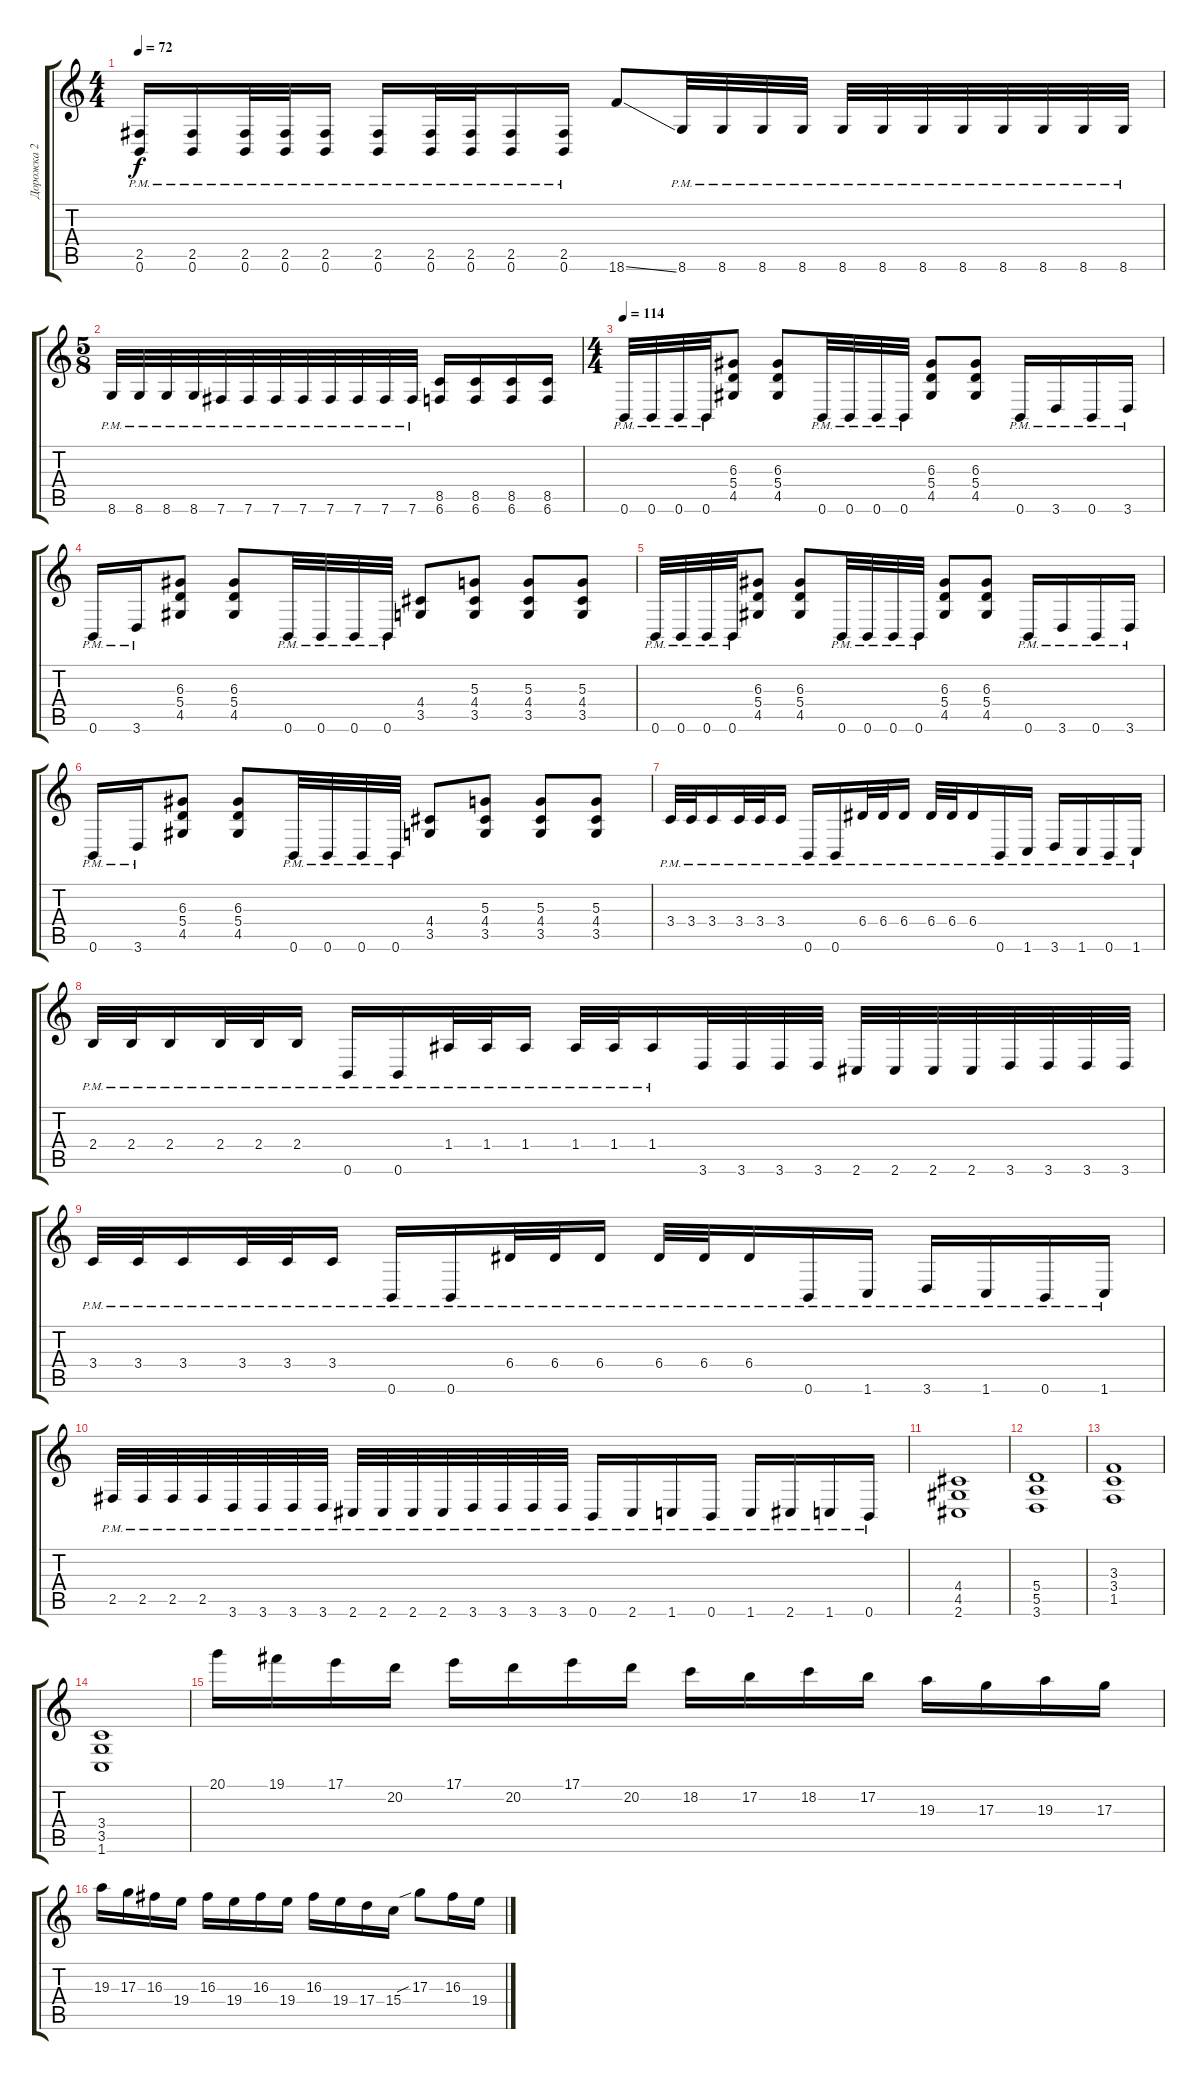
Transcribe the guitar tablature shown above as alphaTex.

\track ("Дорожка 2" "Дорожка 2") {instrument distortionguitar}
\staff {score tabs}
\tuning (B3 Gb3 D3 A2 E2 B1) {hide}
\ts (4 4)
\tempo 72
\clef g2
\ks c
(2.5 0.6{pm}).16{dy f} (2.5 0.6{pm}).16 (2.5 0.6{pm}).32 (2.5 0.6{pm}).32 (2.5 0.6{pm}).16 (2.5{pm} 0.6{pm}).16 (2.5{pm} 0.6{pm}).32 (2.5{pm} 0.6{pm}).32 (2.5{pm} 0.6{pm}).16 (2.5{pm} 0.6{pm}).16 18.6{ss}.8 8.6{pm}.32 8.6{pm}.32 8.6{pm}.32 8.6{pm}.32 8.6{pm}.32 8.6{pm}.32 8.6{pm}.32 8.6{pm}.32 8.6{pm}.32 8.6{pm}.32 8.6{pm}.32 8.6{pm}.32 |
\ts (5 8)
8.6{pm}.32 8.6{pm}.32 8.6{pm}.32 8.6{pm}.32 7.6{pm}.32 7.6{pm}.32 7.6{pm}.32 7.6{pm}.32 7.6{pm}.32 7.6{pm}.32 7.6{pm}.32 7.6{pm}.32 (8.5 6.6).16 (8.5 6.6).16 (8.5 6.6).16 (8.5 6.6).16 |
\ts (4 4)
\tempo 114
0.6{pm}.32 0.6{pm}.32 0.6{pm}.32 0.6{pm}.32 (6.3 5.4 4.5).8 (6.3 5.4 4.5).8 0.6{pm}.32 0.6{pm}.32 0.6{pm}.32 0.6{pm}.32 (6.3 5.4 4.5).8 (6.3 5.4 4.5).8 0.6{pm}.16 3.6{pm}.16 0.6{pm}.16 3.6{pm}.16 |
0.6{pm}.16 3.6{pm}.16 (6.3 5.4 4.5).8 (6.3 5.4 4.5).8 0.6{pm}.32 0.6{pm}.32 0.6{pm}.32 0.6{pm}.32 (4.4 3.5).8 (5.3 4.4 3.5).8 (5.3 4.4 3.5).8 (5.3 4.4 3.5).8 |
0.6{pm}.32 0.6{pm}.32 0.6{pm}.32 0.6{pm}.32 (6.3 5.4 4.5).8 (6.3 5.4 4.5).8 0.6{pm}.32 0.6{pm}.32 0.6{pm}.32 0.6{pm}.32 (6.3 5.4 4.5).8 (6.3 5.4 4.5).8 0.6{pm}.16 3.6{pm}.16 0.6{pm}.16 3.6{pm}.16 |
0.6{pm}.16 3.6{pm}.16 (6.3 5.4 4.5).8 (6.3 5.4 4.5).8 0.6{pm}.32 0.6{pm}.32 0.6{pm}.32 0.6{pm}.32 (4.4 3.5).8 (5.3 4.4 3.5).8 (5.3 4.4 3.5).8 (5.3 4.4 3.5).8 |
3.4{pm}.32 3.4{pm}.32 3.4{pm}.16 3.4{pm}.32 3.4{pm}.32 3.4{pm}.16 0.6{pm}.16 0.6{pm}.16 6.4{pm}.32 6.4{pm}.32 6.4{pm}.16 6.4{pm}.32 6.4{pm}.32 6.4{pm}.16 0.6{pm}.16 1.6{pm}.16 3.6{pm}.16 1.6{pm}.16 0.6{pm}.16 1.6{pm}.16 |
2.4{pm}.32 2.4{pm}.32 2.4{pm}.16 2.4{pm}.32 2.4{pm}.32 2.4{pm}.16 0.6{pm}.16 0.6{pm}.16 1.4{pm}.32 1.4{pm}.32 1.4{pm}.16 1.4{pm}.32 1.4{pm}.32 1.4{pm}.16 3.6.32 3.6.32 3.6.32 3.6.32 2.6.32 2.6.32 2.6.32 2.6.32 3.6.32 3.6.32 3.6.32 3.6.32 |
3.4{pm}.32 3.4{pm}.32 3.4{pm}.16 3.4{pm}.32 3.4{pm}.32 3.4{pm}.16 0.6{pm}.16 0.6{pm}.16 6.4{pm}.32 6.4{pm}.32 6.4{pm}.16 6.4{pm}.32 6.4{pm}.32 6.4{pm}.16 0.6{pm}.16 1.6{pm}.16 3.6{pm}.16 1.6{pm}.16 0.6{pm}.16 1.6{pm}.16 |
2.5{pm}.32 2.5{pm}.32 2.5{pm}.32 2.5{pm}.32 3.6{pm}.32 3.6{pm}.32 3.6{pm}.32 3.6{pm}.32 2.6{pm}.32 2.6{pm}.32 2.6{pm}.32 2.6{pm}.32 3.6{pm}.32 3.6{pm}.32 3.6{pm}.32 3.6{pm}.32 0.6{pm}.16 2.6{pm}.16 1.6{pm}.16 0.6{pm}.16 1.6{pm}.16 2.6{pm}.16 1.6{pm}.16 0.6{pm}.16 |
(4.4 4.5 2.6).1 |
(5.4 5.5 3.6).1 |
(3.3 3.4 1.5).1 |
(3.4 3.5 1.6).1 |
20.1.16 19.1.16 17.1.16 20.2.16 17.1.16 20.2.16 17.1.16 20.2.16 18.2.16 17.2.16 18.2.16 17.2.16 19.3.16 17.3.16 19.3.16 17.3.16 |
19.3.16 17.3.16 16.3.16 19.4.16 16.3.16 19.4.16 16.3.16 19.4.16 16.3.16 19.4.16 17.4.16 15.4.16 17.3{sib}.8 16.3.16 19.4.16
